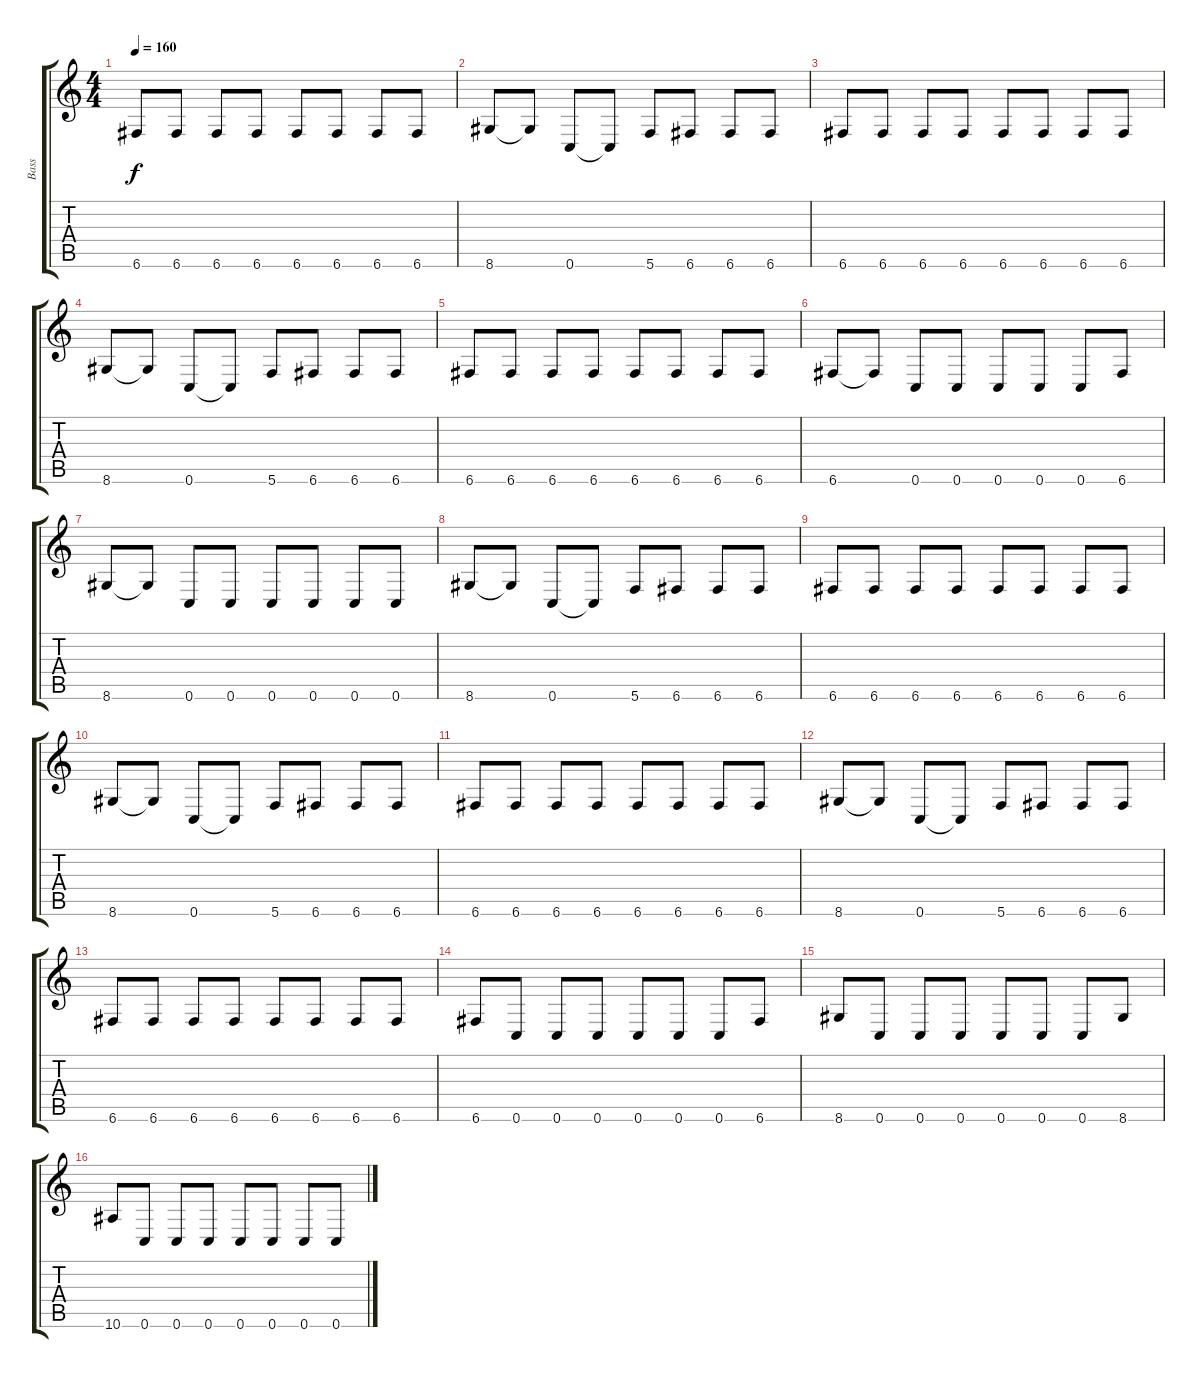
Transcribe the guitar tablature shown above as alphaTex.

\track ("Bass" "Bass") {instrument electricbasspick}
\staff {score tabs}
\tuning (D4 A3 F3 C3 G2 C2) {hide}
\ts (4 4)
\tempo 160
\clef g2
\ks c
6.6.8{dy f} 6.6.8 6.6.8 6.6.8 6.6.8 6.6.8 6.6.8 6.6.8 |
8.6.8 8.6{t}.8 0.6.8 0.6{t}.8 5.6.8 6.6.8 6.6.8 6.6.8 |
6.6.8 6.6.8 6.6.8 6.6.8 6.6.8 6.6.8 6.6.8 6.6.8 |
8.6.8 8.6{t}.8 0.6.8 0.6{t}.8 5.6.8 6.6.8 6.6.8 6.6.8 |
6.6.8 6.6.8 6.6.8 6.6.8 6.6.8 6.6.8 6.6.8 6.6.8 |
6.6.8 6.6{t}.8 0.6.8 0.6.8 0.6.8 0.6.8 0.6.8 6.6.8 |
8.6.8 8.6{t}.8 0.6.8 0.6.8 0.6.8 0.6.8 0.6.8 0.6.8 |
8.6.8 8.6{t}.8 0.6.8 0.6{t}.8 5.6.8 6.6.8 6.6.8 6.6.8 |
6.6.8 6.6.8 6.6.8 6.6.8 6.6.8 6.6.8 6.6.8 6.6.8 |
8.6.8 8.6{t}.8 0.6.8 0.6{t}.8 5.6.8 6.6.8 6.6.8 6.6.8 |
6.6.8 6.6.8 6.6.8 6.6.8 6.6.8 6.6.8 6.6.8 6.6.8 |
8.6.8 8.6{t}.8 0.6.8 0.6{t}.8 5.6.8 6.6.8 6.6.8 6.6.8 |
6.6.8 6.6.8 6.6.8 6.6.8 6.6.8 6.6.8 6.6.8 6.6.8 |
6.6.8 0.6.8 0.6.8 0.6.8 0.6.8 0.6.8 0.6.8 6.6.8 |
8.6.8 0.6.8 0.6.8 0.6.8 0.6.8 0.6.8 0.6.8 8.6.8 |
10.6.8 0.6.8 0.6.8 0.6.8 0.6.8 0.6.8 0.6.8 0.6.8
